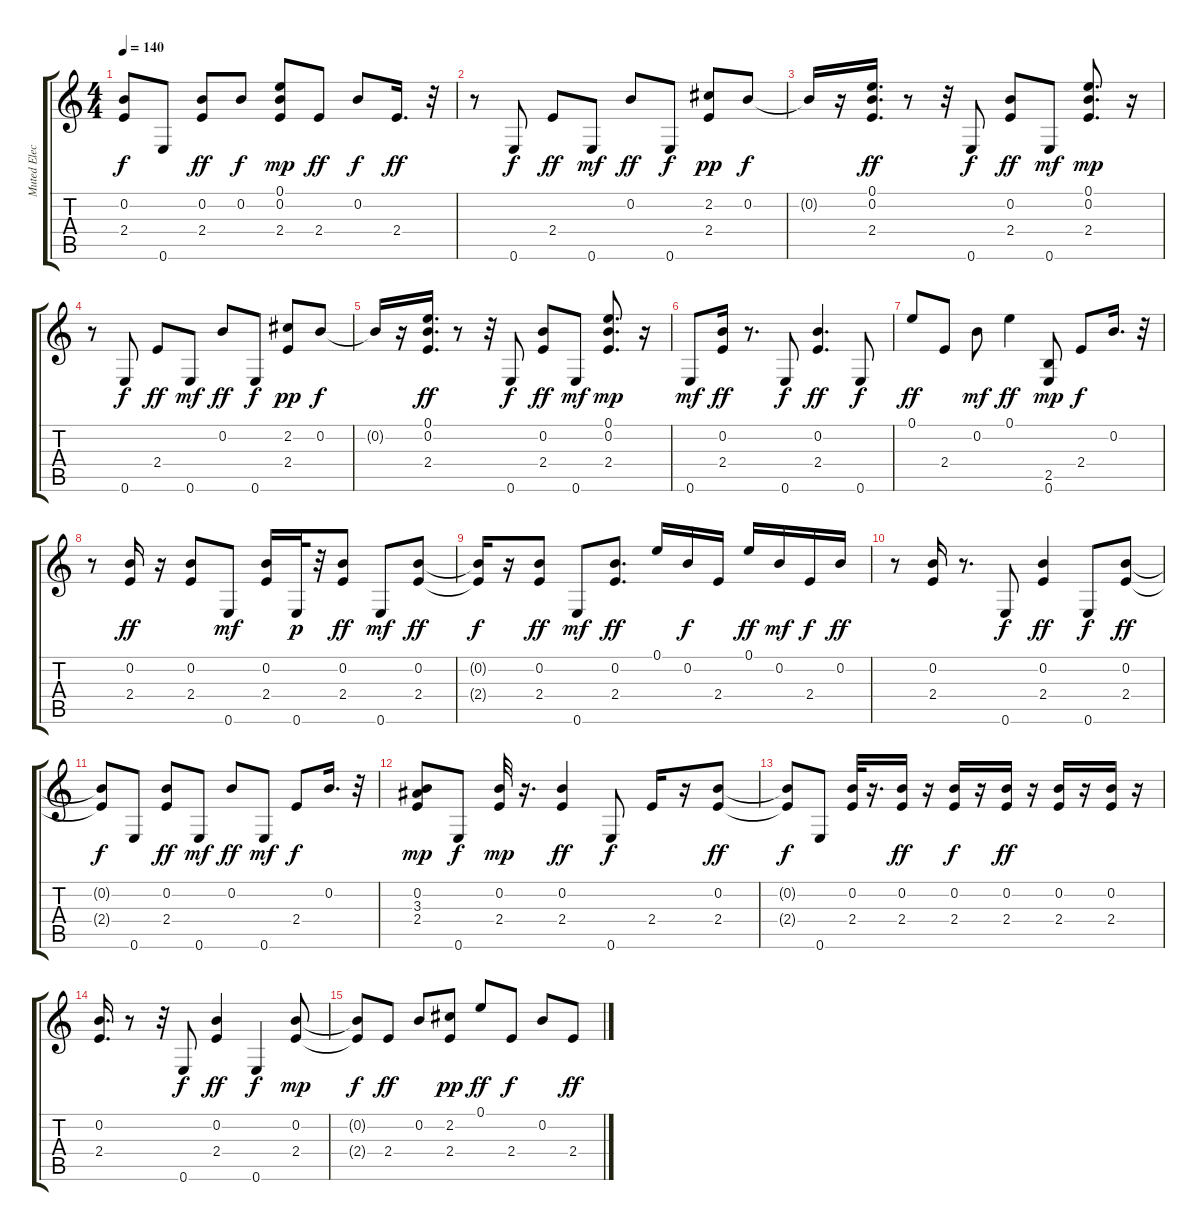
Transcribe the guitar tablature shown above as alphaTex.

\track ("Muted Elect Gtr" "Muted Elec") {instrument electricguitarclean}
\staff {score tabs}
\tuning (E4 B3 G3 D3 A2 E2) {hide}
\ts (4 4)
\tempo 140
\clef g2
\ks c
(0.2{t} 2.4{t}).8{dy f} 0.6.8{volume 10} (0.2 2.4).8{dy ff volume 10} 0.2.8{dy f volume 10} (0.1 0.2 2.4).8{dy mp} 2.4.8{dy ff volume 10} 0.2.8{dy f volume 10} 2.4.16{d dy ff volume 10} r.32 |
r.8 0.6.8{dy f volume 10} 2.4.8{dy ff volume 10} 0.6.8{dy mf} 0.2.8{dy ff volume 10} 0.6.8{dy f volume 9} (2.2 2.4).8{dy pp} 0.2.8{dy f volume 9} |
0.2{t}.16 r.16 (0.1 0.2 2.4).16{d dy ff volume 9} r.8 r.32 0.6.8{dy f volume 9} (0.2 2.4).8{dy ff volume 9} 0.6.8{dy mf} (0.1 0.2 2.4).8{d dy mp volume 9} r.16 |
r.8 0.6.8{dy f volume 8} 2.4.8{dy ff volume 8} 0.6.8{dy mf volume 8} 0.2.8{dy ff} 0.6.8{dy f volume 8} (2.2 2.4).8{dy pp volume 8} 0.2.8{dy f} |
0.2{t}.16 r.16 (0.1 0.2 2.4).16{d dy ff volume 8} r.8 r.32 0.6.8{dy f volume 8} (0.2 2.4).8{dy ff volume 7} 0.6.8{dy mf volume 7} (0.1 0.2 2.4).8{d dy mp} r.16 |
0.6.8{dy mf volume 7} (0.2 2.4).16{dy ff} r.8{d} 0.6.8{dy f volume 7} (0.2 2.4).4{d dy ff} 0.6.8{dy f volume 6} |
0.1.8{dy ff} 2.4.8{volume 6} 0.2.8{dy mf volume 6} 0.1.4{dy ff} (2.5 0.6).8{dy mp volume 6} 2.4.8{dy f} 0.2.16{d volume 6} r.32 |
r.8 (0.2 2.4).16{dy ff volume 6} r.16 (0.2 2.4).8 0.6.8{dy mf volume 5} (0.2 2.4).16{volume 5} 0.6.32{dy p} r.32 (0.2 2.4).8{dy ff} 0.6.8{dy mf volume 5} (0.2 2.4).8{dy ff volume 5} |
(0.2{t} 2.4{t}).16{dy f} r.16 (0.2 2.4).8{dy ff volume 5} 0.6.8{dy mf volume 5} (0.2 2.4).8{d dy ff} 0.1.16{volume 4} 0.2.16{dy f} 2.4.16 0.1.16{dy ff volume 4} 0.2.16{dy mf} 2.4.16{dy f} 0.2.16{dy ff volume 4} |
r.8 (0.2 2.4).16{volume 4} r.8{d} 0.6.8{dy f volume 4} (0.2 2.4).4{dy ff volume 4} 0.6.8{dy f volume 4} (0.2 2.4).8{dy ff volume 4} |
(0.2{t} 2.4{t}).8{dy f} 0.6.8{volume 4} (0.2 2.4).8{dy ff volume 3} 0.6.8{dy mf volume 3} 0.2.8{dy ff} 0.6.8{dy mf volume 3} 2.4.8{dy f volume 3} 0.2.16{d} r.32 |
(0.2 3.3 2.4).8{dy mp volume 3} 0.6.8{dy f volume 3} (0.2 2.4).32{dy mp volume 3} r.16{d} (0.2 2.4).4{dy ff} 0.6.8{dy f volume 2} 2.4.16 r.16 (0.2 2.4).8{dy ff volume 2} |
(0.2{t} 2.4{t}).8{dy f} 0.6.8{volume 2} (0.2 2.4).32{volume 2} r.16{d} (0.2 2.4).16{dy ff volume 2} r.16 (0.2 2.4).16{dy f volume 2} r.16 (0.2 2.4).16{dy ff} r.16 (0.2 2.4).16{volume 2} r.16 (0.2 2.4).16{volume 2} r.16 |
(0.2 2.4).16{d} r.8 r.32 0.6.8{dy f volume 1} (0.2 2.4).4{dy ff} 0.6.4{dy f volume 1} (0.2 2.4).8{dy mp volume 1} |
(0.2{t} 2.4{t}).8{dy f} 2.4.8{dy ff volume 1} 0.2.8 (2.2 2.4).8{dy pp volume 0} 0.1.8{dy ff volume 0} 2.4.8{dy f} 0.2.8{volume 0} 2.4.8{dy ff volume 0}
